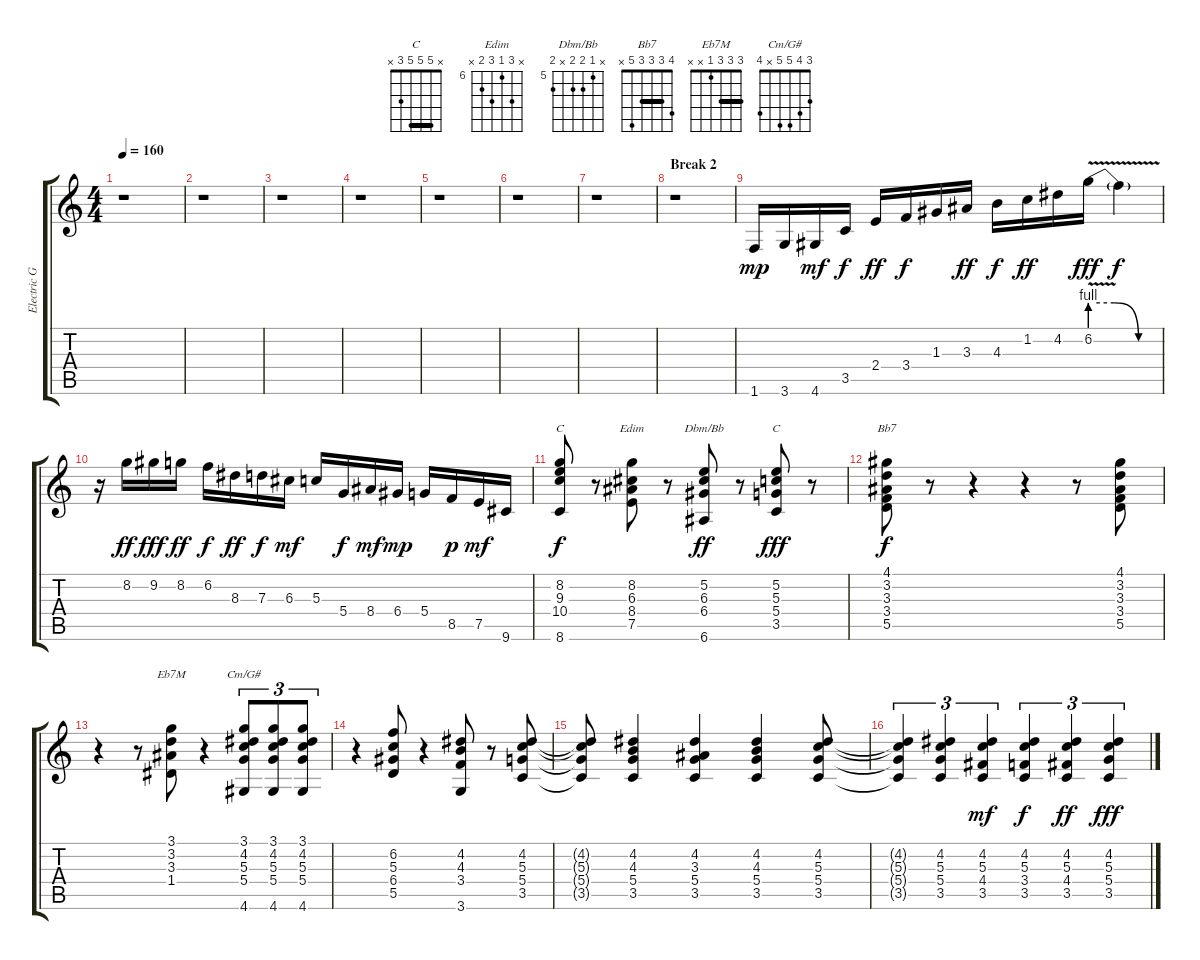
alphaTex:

\track ("Electric Guitar (lead)" "Electric G") {instrument overdrivenguitar}
\staff {score tabs}
\tuning (E4 B3 G3 D3 A2 E2) {hide}
\chord ("C" x 8 9 10 x 8) {firstfret 8 barre 8}
\chord ("Edim" x 8 6 8 7 x) {firstfret 6}
\chord ("Dbm/Bb" x 5 6 6 x 6) {firstfret 5}
\chord ("C" x 5 5 5 3 x) {barre 5}
\chord ("Bb7" 4 3 3 3 5 x) {barre 3}
\chord ("Eb7M" 3 3 3 1 x x) {barre 3}
\chord ("Cm/G#" 3 4 5 5 x 4)
\ts (4 4)
\tempo 160
\clef g2
\ks c
r.1{dy f} |
r.1 |
r.1 |
r.1 |
r.1 |
r.1 |
r.1 |
\section ("" "Break 2")
r.1 |
1.6.16{dy mp volume 15 balance 5} 3.6.16 4.6.16{dy mf} 3.5.16{dy f} 2.4.16{dy ff} 3.4.16{dy f} 1.3.16 3.3.16{dy ff} 4.3.16{dy f} 1.2.16{dy ff} 4.2.16 6.2{be (custom 0 4 20 4 40 0 60 0) v}.16{dy fff} 6.2{t}.4{dy f} |
r.16 8.2.16{dy ff} 9.2.16{dy fff} 8.2.16{dy ff} 6.2.16{dy f} 8.3.16{dy ff} 7.3.16{dy f} 6.3.16{dy mf} 5.3.16 5.4.16{dy f} 8.4.16{dy mf} 6.4.16{dy mp} 5.4.16 8.5.16{dy p} 7.5.16{dy mf} 9.6.16 |
(8.2 9.3 10.4 8.6).8{ch "C" dy f} r.8 (8.2 6.3 8.4 7.5).8{ch "Edim"} r.8 (5.2 6.3 6.4 6.6).8{ch "Dbm/Bb" dy ff} r.8 (5.2 5.3 5.4 3.5).8{ch "C" dy fff} r.8 |
(4.1 3.2 3.3 3.4 5.5).8{ch "Bb7" dy f} r.8 r.4 r.4 r.8 (4.1 3.2 3.3 3.4 5.5).8 |
r.4 r.8 (3.1 3.2 3.3 1.4).8{ch "Eb7M"} r.4 (3.1 4.2 5.3 5.4 4.6).8{tu (3 2) ch "Cm/G#"} (3.1 4.2 5.3 5.4 4.6).8{tu (3 2)} (3.1 4.2 5.3 5.4 4.6).8{tu (3 2)} |
r.4 (6.2 5.3 6.4 5.5).8 r.4 (4.2 4.3 3.4 3.6).8 r.8 (4.2 5.3 5.4 3.5).8 |
(4.2{t} 5.3{t} 5.4{t} 3.5{t}).8 (4.2 4.3 5.4 3.5).4 (4.2 3.3 5.4 3.5).4 (4.2 4.3 5.4 3.5).4 (4.2 5.3 5.4 3.5).8 |
(4.2{t} 5.3{t} 5.4{t} 3.5{t}).4{tu (3 2)} (4.2 5.3 5.4 3.5).4{tu (3 2)} (4.2 5.3 4.4 3.5).4{tu (3 2) dy mf} (4.2 5.3 3.4 3.5).4{tu (3 2) dy f} (4.2 5.3 4.4 3.5).4{tu (3 2) dy ff} (4.2 5.3 5.4 3.5).4{tu (3 2) dy fff}
